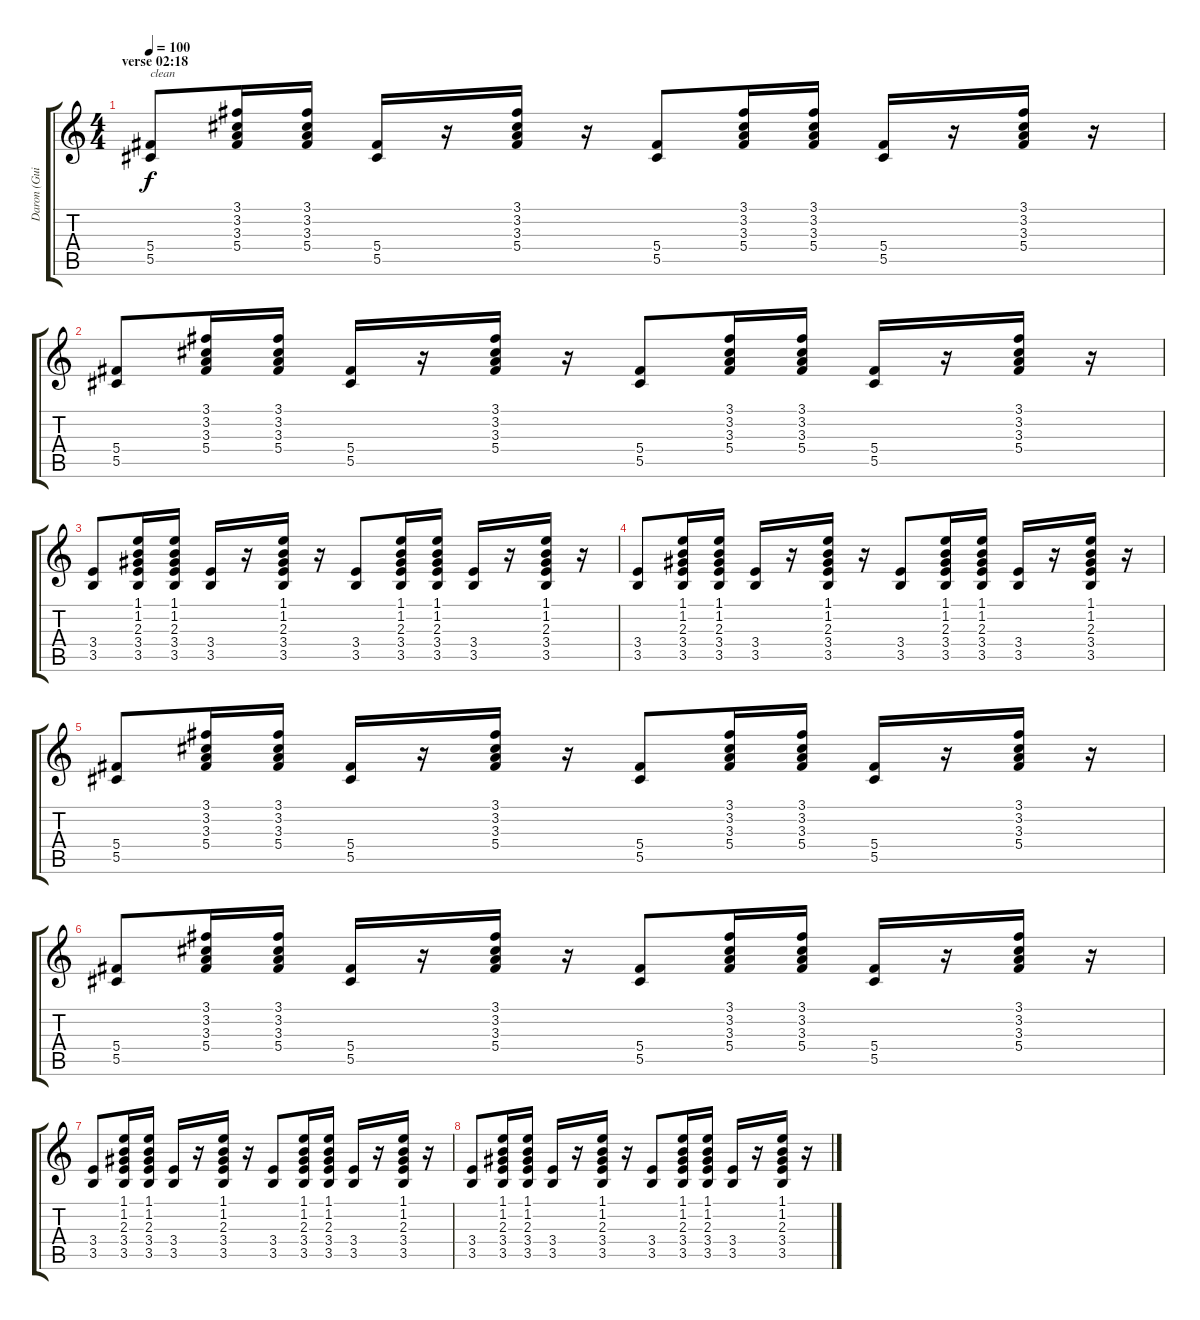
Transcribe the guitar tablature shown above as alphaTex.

\track ("Daron (Guitar 1)" "Daron (Gui") {instrument electricguitarmuted}
\staff {score tabs}
\tuning (Eb4 Bb3 Gb3 Db3 Ab2 Db2) {hide}
\ts (4 4)
\section ("" "verse 02:18")
\tempo 95
\tempo 100
\clef g2
\ks c
(5.4 5.5).8{txt "clean" dy f balance 8 instrument electricguitarmuted} (3.1 3.2 3.3 5.4).16 (3.1 3.2 3.3 5.4).16 (5.4 5.5).16 r.16 (3.1 3.2 3.3 5.4).16 r.16 (5.4 5.5).8 (3.1 3.2 3.3 5.4).16 (3.1 3.2 3.3 5.4).16 (5.4 5.5).16 r.16 (3.1 3.2 3.3 5.4).16 r.16 |
(5.4 5.5).8 (3.1 3.2 3.3 5.4).16 (3.1 3.2 3.3 5.4).16 (5.4 5.5).16 r.16 (3.1 3.2 3.3 5.4).16 r.16 (5.4 5.5).8 (3.1 3.2 3.3 5.4).16 (3.1 3.2 3.3 5.4).16 (5.4 5.5).16 r.16 (3.1 3.2 3.3 5.4).16 r.16 |
(3.4 3.5).8 (1.1 1.2 2.3 3.4 3.5).16 (1.1 1.2 2.3 3.4 3.5).16 (3.4 3.5).16 r.16 (1.1 1.2 2.3 3.4 3.5).16 r.16 (3.4 3.5).8 (1.1 1.2 2.3 3.4 3.5).16 (1.1 1.2 2.3 3.4 3.5).16 (3.4 3.5).16 r.16 (1.1 1.2 2.3 3.4 3.5).16 r.16 |
(3.4 3.5).8 (1.1 1.2 2.3 3.4 3.5).16 (1.1 1.2 2.3 3.4 3.5).16 (3.4 3.5).16 r.16 (1.1 1.2 2.3 3.4 3.5).16 r.16 (3.4 3.5).8 (1.1 1.2 2.3 3.4 3.5).16 (1.1 1.2 2.3 3.4 3.5).16 (3.4 3.5).16 r.16 (1.1 1.2 2.3 3.4 3.5).16 r.16 |
(5.4 5.5).8 (3.1 3.2 3.3 5.4).16 (3.1 3.2 3.3 5.4).16 (5.4 5.5).16 r.16 (3.1 3.2 3.3 5.4).16 r.16 (5.4 5.5).8 (3.1 3.2 3.3 5.4).16 (3.1 3.2 3.3 5.4).16 (5.4 5.5).16 r.16 (3.1 3.2 3.3 5.4).16 r.16 |
(5.4 5.5).8 (3.1 3.2 3.3 5.4).16 (3.1 3.2 3.3 5.4).16 (5.4 5.5).16 r.16 (3.1 3.2 3.3 5.4).16 r.16 (5.4 5.5).8 (3.1 3.2 3.3 5.4).16 (3.1 3.2 3.3 5.4).16 (5.4 5.5).16 r.16 (3.1 3.2 3.3 5.4).16 r.16 |
(3.4 3.5).8 (1.1 1.2 2.3 3.4 3.5).16 (1.1 1.2 2.3 3.4 3.5).16 (3.4 3.5).16 r.16 (1.1 1.2 2.3 3.4 3.5).16 r.16 (3.4 3.5).8 (1.1 1.2 2.3 3.4 3.5).16 (1.1 1.2 2.3 3.4 3.5).16 (3.4 3.5).16 r.16 (1.1 1.2 2.3 3.4 3.5).16 r.16 |
(3.4 3.5).8 (1.1 1.2 2.3 3.4 3.5).16 (1.1 1.2 2.3 3.4 3.5).16 (3.4 3.5).16 r.16 (1.1 1.2 2.3 3.4 3.5).16 r.16 (3.4 3.5).8 (1.1 1.2 2.3 3.4 3.5).16 (1.1 1.2 2.3 3.4 3.5).16 (3.4 3.5).16 r.16 (1.1 1.2 2.3 3.4 3.5).16 r.16
